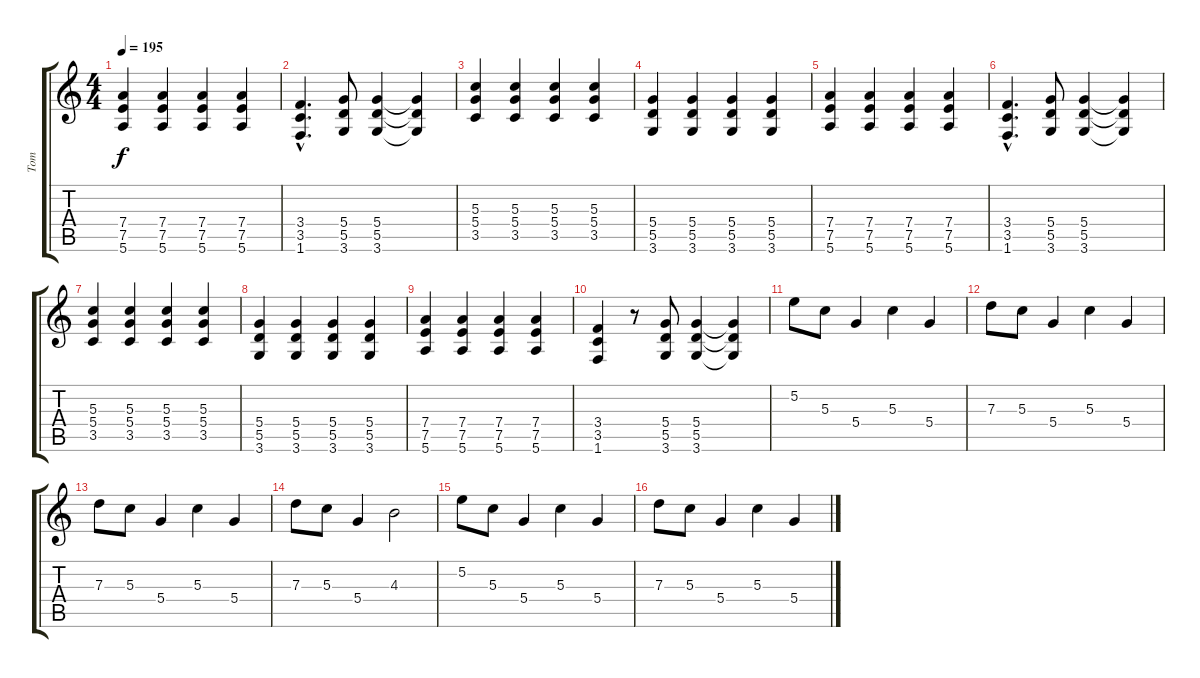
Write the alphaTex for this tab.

\track ("Tom" "Tom") {instrument overdrivenguitar}
\staff {score tabs}
\tuning (E4 B3 G3 D3 A2 E2) {hide}
\ts (4 4)
\tempo 195
\clef g2
\ks c
(7.4 7.5 5.6).4{dy f} (7.4 7.5 5.6).4 (7.4 7.5 5.6).4 (7.4 7.5 5.6).4 |
(3.4{hac} 3.5{hac} 1.6{hac}).4{d} (5.4 5.5 3.6).8 (5.4 5.5 3.6).4 (5.4{t} 5.5{t} 3.6{t}).4 |
(5.3 5.4 3.5).4 (5.3 5.4 3.5).4 (5.3 5.4 3.5).4 (5.3 5.4 3.5).4 |
(5.4 5.5 3.6).4 (5.4 5.5 3.6).4 (5.4 5.5 3.6).4 (5.4 5.5 3.6).4 |
(7.4 7.5 5.6).4 (7.4 7.5 5.6).4 (7.4 7.5 5.6).4 (7.4 7.5 5.6).4 |
(3.4{hac} 3.5{hac} 1.6{hac}).4{d} (5.4 5.5 3.6).8 (5.4 5.5 3.6).4 (5.4{t} 5.5{t} 3.6{t}).4 |
(5.3 5.4 3.5).4 (5.3 5.4 3.5).4 (5.3 5.4 3.5).4 (5.3 5.4 3.5).4 |
(5.4 5.5 3.6).4 (5.4 5.5 3.6).4 (5.4 5.5 3.6).4 (5.4 5.5 3.6).4 |
(7.4 7.5 5.6).4 (7.4 7.5 5.6).4 (7.4 7.5 5.6).4 (7.4 7.5 5.6).4 |
(3.4 3.5 1.6).4 r.8 (5.4 5.5 3.6).8 (5.4 5.5 3.6).4 (5.4{t} 5.5{t} 3.6{t}).4 |
5.2.8 5.3.8 5.4.4 5.3.4 5.4.4 |
7.3.8 5.3.8 5.4.4 5.3.4 5.4.4 |
7.3.8 5.3.8 5.4.4 5.3.4 5.4.4 |
7.3.8 5.3.8 5.4.4 4.3.2 |
5.2.8 5.3.8 5.4.4 5.3.4 5.4.4 |
7.3.8 5.3.8 5.4.4 5.3.4 5.4.4
